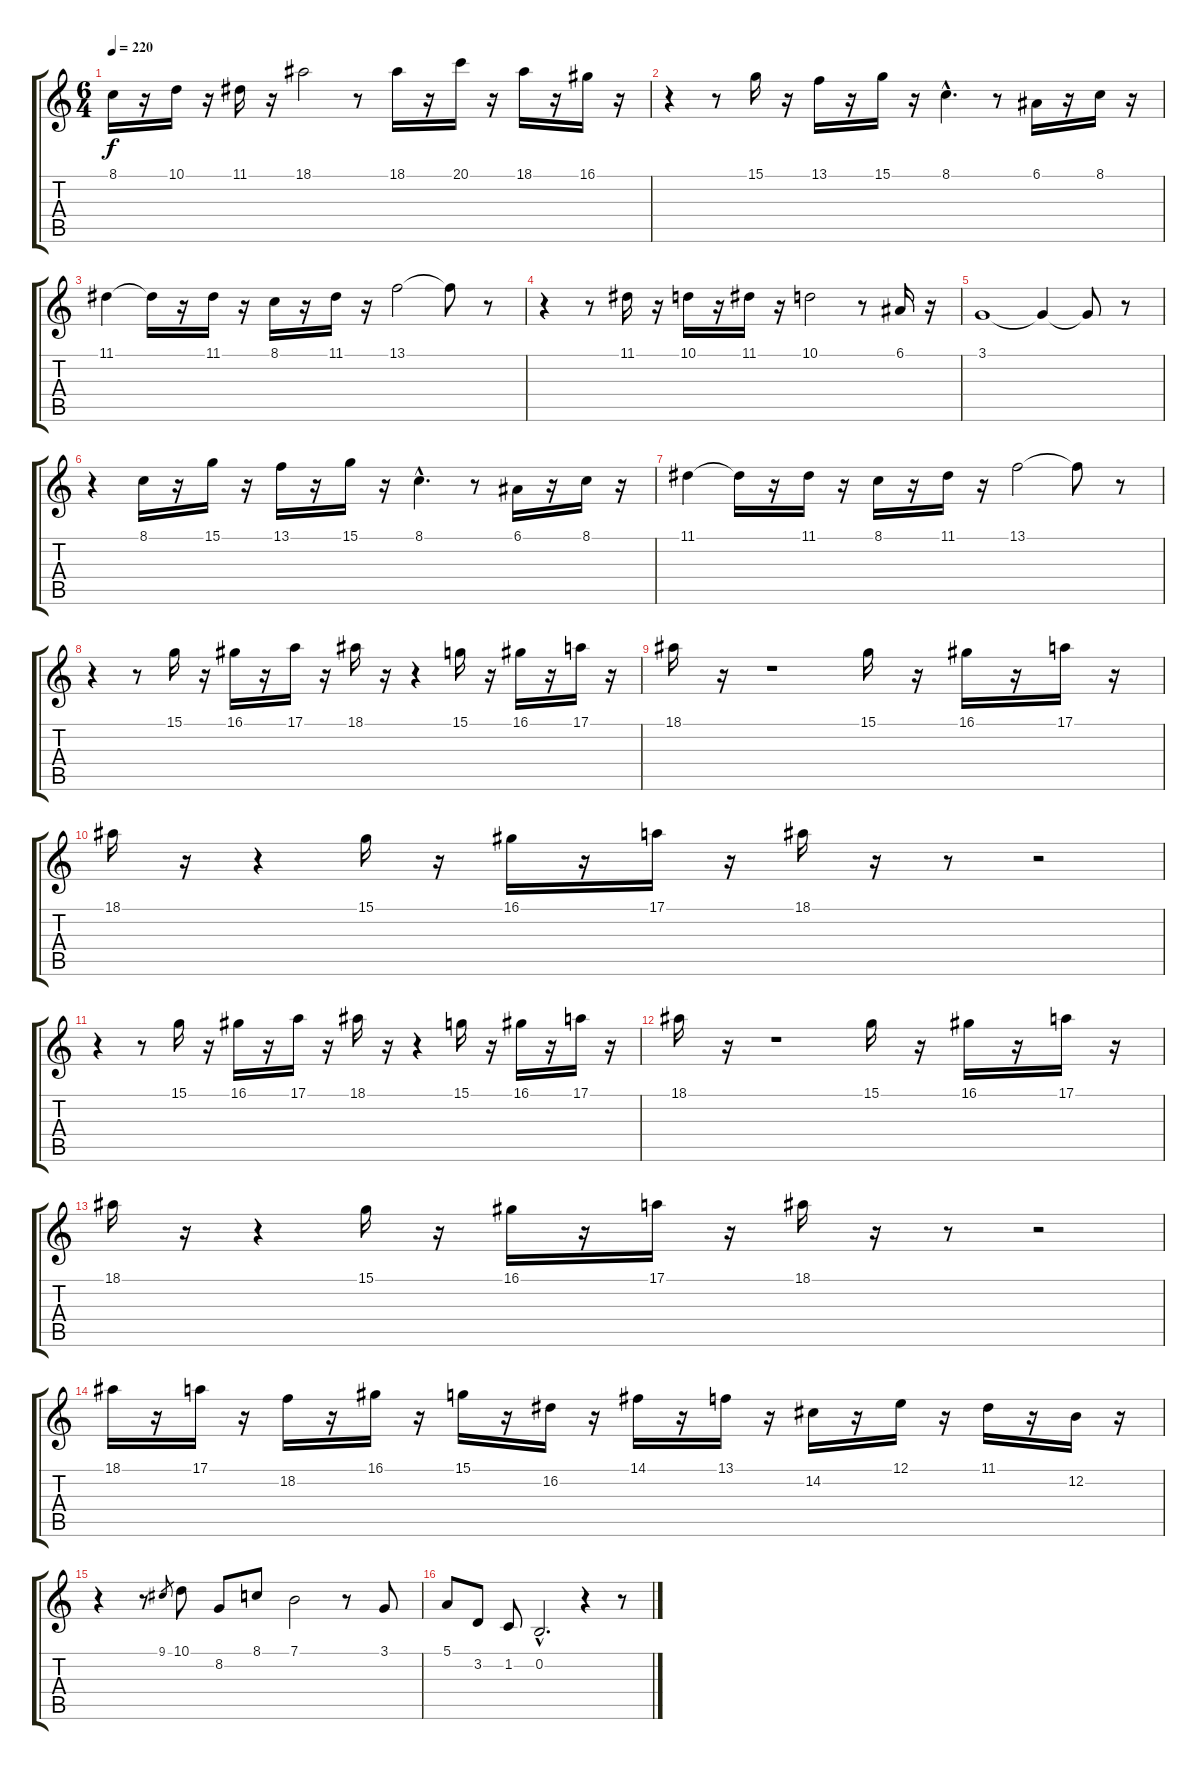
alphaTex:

\track "" {instrument trumpet}
\staff {score tabs}
\tuning (E4 B3 G3 D3 A2 E2) {hide}
\ts (6 4)
\tempo 220
\clef g2
\ks c
8.1.16{dy f} r.16 10.1.16 r.16 11.1.16 r.16 18.1.2 r.8 18.1.16 r.16 20.1.16 r.16 18.1.16 r.16 16.1.16 r.16 |
r.4 r.8 15.1.16 r.16 13.1.16 r.16 15.1.16 r.16 8.1{hac}.4{d} r.8 6.1.16 r.16 8.1.16 r.16 |
11.1.4 11.1{t}.16 r.16 11.1.16 r.16 8.1.16 r.16 11.1.16 r.16 13.1.2 13.1{t}.8 r.8 |
r.4 r.8 11.1.16 r.16 10.1.16 r.16 11.1.16 r.16 10.1.2 r.8 6.1.16 r.16 |
3.1.1 3.1{t}.4 3.1{t}.8 r.8 |
r.4 8.1.16 r.16 15.1.16 r.16 13.1.16 r.16 15.1.16 r.16 8.1{hac}.4{d} r.8 6.1.16 r.16 8.1.16 r.16 |
11.1.4 11.1{t}.16 r.16 11.1.16 r.16 8.1.16 r.16 11.1.16 r.16 13.1.2 13.1{t}.8 r.8 |
r.4 r.8 15.1.16 r.16 16.1.16 r.16 17.1.16 r.16 18.1.16 r.16 r.4 15.1.16 r.16 16.1.16 r.16 17.1.16 r.16 |
18.1.16 r.16 r.1 15.1.16 r.16 16.1.16 r.16 17.1.16 r.16 |
18.1.16 r.16 r.4 15.1.16 r.16 16.1.16 r.16 17.1.16 r.16 18.1.16 r.16 r.8 r.2 |
r.4 r.8 15.1.16 r.16 16.1.16 r.16 17.1.16 r.16 18.1.16 r.16 r.4 15.1.16 r.16 16.1.16 r.16 17.1.16 r.16 |
18.1.16 r.16 r.1 15.1.16 r.16 16.1.16 r.16 17.1.16 r.16 |
18.1.16 r.16 r.4 15.1.16 r.16 16.1.16 r.16 17.1.16 r.16 18.1.16 r.16 r.8 r.2 |
18.1.16 r.16 17.1.16 r.16 18.2.16 r.16 16.1.16 r.16 15.1.16 r.16 16.2.16 r.16 14.1.16 r.16 13.1.16 r.16 14.2.16 r.16 12.1.16 r.16 11.1.16 r.16 12.2.16 r.16 |
r.4 r.8 9.1.8{gr} 10.1.8 8.2.8 8.1.8 7.1.2 r.8 3.1.8 |
5.1.8 3.2.8 1.2.8 0.2{hac}.2{d} r.4 r.8
